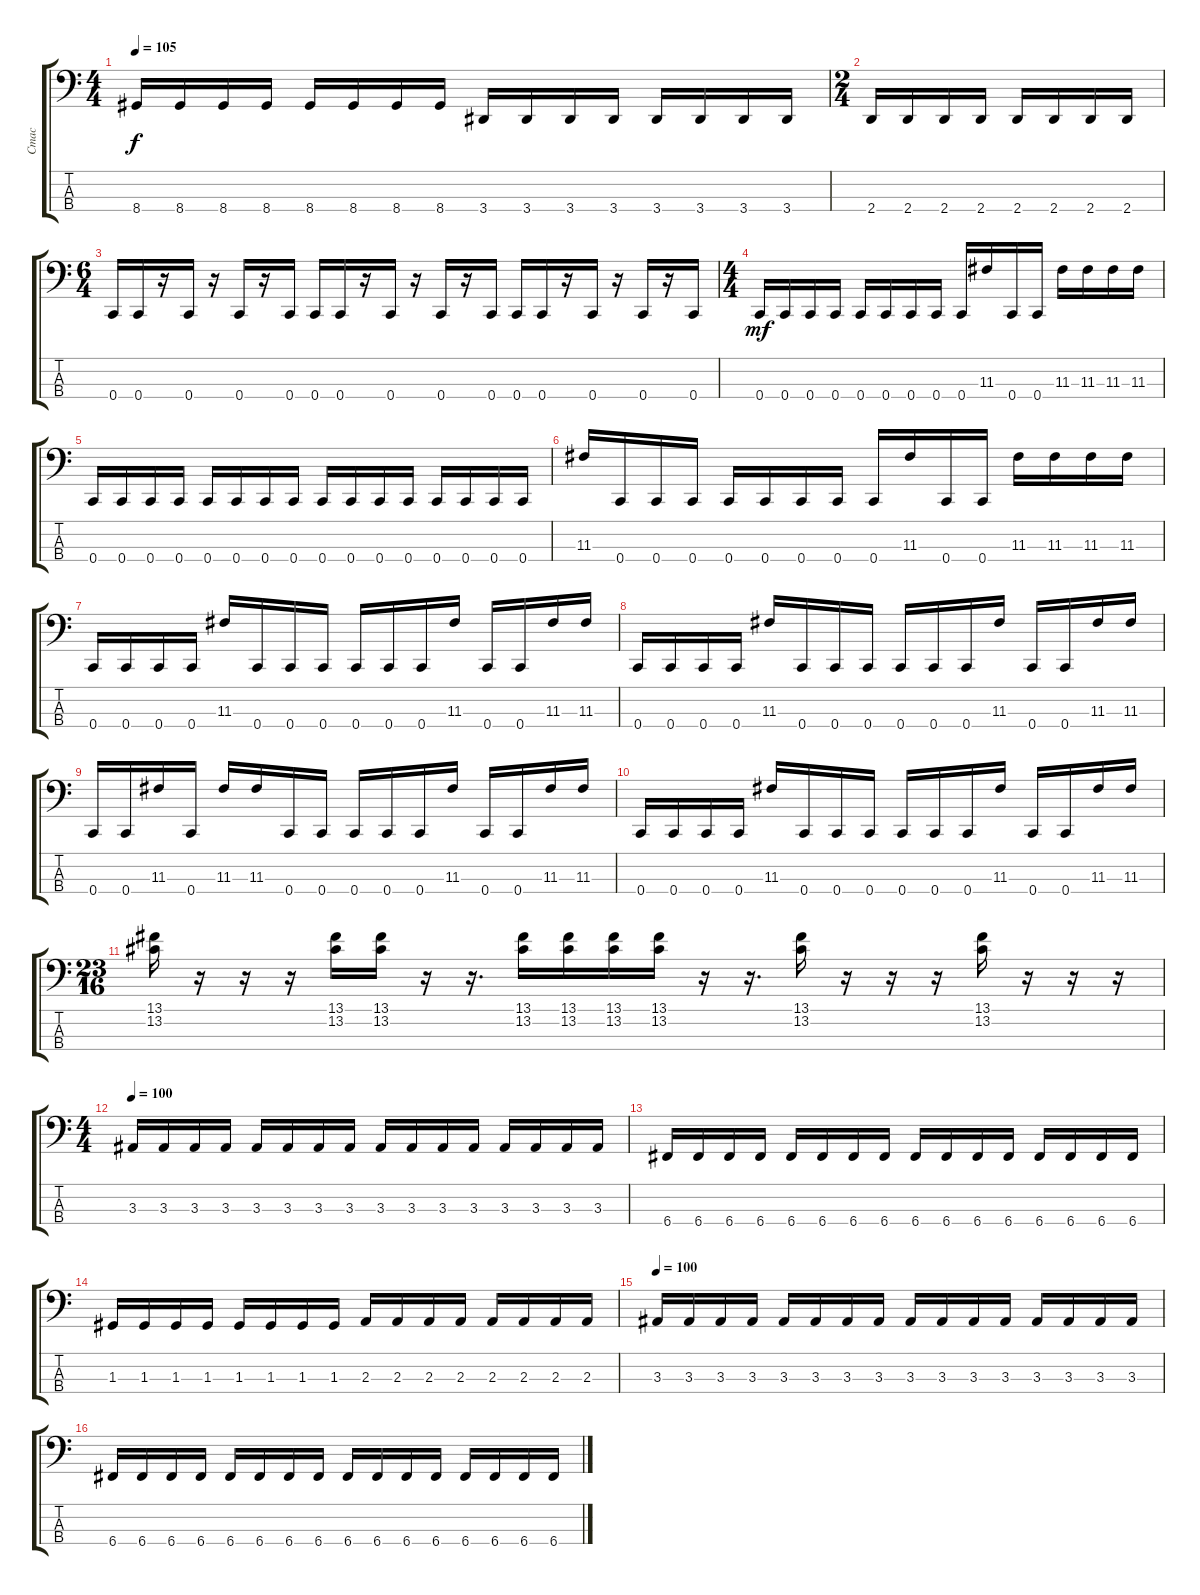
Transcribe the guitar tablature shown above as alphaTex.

\track ("Стас" "Стас") {instrument electricbasspick}
\staff {score tabs}
\tuning (F2 C2 G1 C1) {hide}
\ts (4 4)
\tempo 105
\clef f4
\ks c
8.4.16{dy f} 8.4.16 8.4.16 8.4.16 8.4.16 8.4.16 8.4.16 8.4.16 3.4.16 3.4.16 3.4.16 3.4.16 3.4.16 3.4.16 3.4.16 3.4.16 |
\ts (2 4)
2.4.16 2.4.16 2.4.16 2.4.16 2.4.16 2.4.16 2.4.16 2.4.16 |
\ts (6 4)
0.4.16 0.4.16 r.16 0.4.16 r.16 0.4.16 r.16 0.4.16 0.4.16 0.4.16 r.16 0.4.16 r.16 0.4.16 r.16 0.4.16 0.4.16 0.4.16 r.16 0.4.16 r.16 0.4.16 r.16 0.4.16 |
\ts (4 4)
0.4.16{dy mf} 0.4.16 0.4.16 0.4.16 0.4.16 0.4.16 0.4.16 0.4.16 0.4.16 11.3.16 0.4.16 0.4.16 11.3.16 11.3.16 11.3.16 11.3.16 |
0.4.16 0.4.16 0.4.16 0.4.16 0.4.16 0.4.16 0.4.16 0.4.16 0.4.16 0.4.16 0.4.16 0.4.16 0.4.16 0.4.16 0.4.16 0.4.16 |
11.3.16 0.4.16 0.4.16 0.4.16 0.4.16 0.4.16 0.4.16 0.4.16 0.4.16 11.3.16 0.4.16 0.4.16 11.3.16 11.3.16 11.3.16 11.3.16 |
0.4.16 0.4.16 0.4.16 0.4.16 11.3.16 0.4.16 0.4.16 0.4.16 0.4.16 0.4.16 0.4.16 11.3.16 0.4.16 0.4.16 11.3.16 11.3.16 |
0.4.16 0.4.16 0.4.16 0.4.16 11.3.16 0.4.16 0.4.16 0.4.16 0.4.16 0.4.16 0.4.16 11.3.16 0.4.16 0.4.16 11.3.16 11.3.16 |
0.4.16 0.4.16 11.3.16 0.4.16 11.3.16 11.3.16 0.4.16 0.4.16 0.4.16 0.4.16 0.4.16 11.3.16 0.4.16 0.4.16 11.3.16 11.3.16 |
0.4.16 0.4.16 0.4.16 0.4.16 11.3.16 0.4.16 0.4.16 0.4.16 0.4.16 0.4.16 0.4.16 11.3.16 0.4.16 0.4.16 11.3.16 11.3.16 |
\ts (23 16)
(13.1 13.2).16 r.16 r.16 r.16 (13.1 13.2).16 (13.1 13.2).16 r.16 r.16{d} (13.1 13.2).16 (13.1 13.2).16 (13.1 13.2).16 (13.1 13.2).16 r.16 r.16{d} (13.1 13.2).16 r.16 r.16 r.16 (13.1 13.2).16 r.16 r.16 r.16 |
\ts (4 4)
\tempo 100
3.3.16 3.3.16 3.3.16 3.3.16 3.3.16 3.3.16 3.3.16 3.3.16 3.3.16 3.3.16 3.3.16 3.3.16 3.3.16 3.3.16 3.3.16 3.3.16 |
6.4.16 6.4.16 6.4.16 6.4.16 6.4.16 6.4.16 6.4.16 6.4.16 6.4.16 6.4.16 6.4.16 6.4.16 6.4.16 6.4.16 6.4.16 6.4.16 |
1.3.16 1.3.16 1.3.16 1.3.16 1.3.16 1.3.16 1.3.16 1.3.16 2.3.16 2.3.16 2.3.16 2.3.16 2.3.16 2.3.16 2.3.16 2.3.16 |
\tempo 100
3.3.16 3.3.16 3.3.16 3.3.16 3.3.16 3.3.16 3.3.16 3.3.16 3.3.16 3.3.16 3.3.16 3.3.16 3.3.16 3.3.16 3.3.16 3.3.16 |
6.4.16 6.4.16 6.4.16 6.4.16 6.4.16 6.4.16 6.4.16 6.4.16 6.4.16 6.4.16 6.4.16 6.4.16 6.4.16 6.4.16 6.4.16 6.4.16
